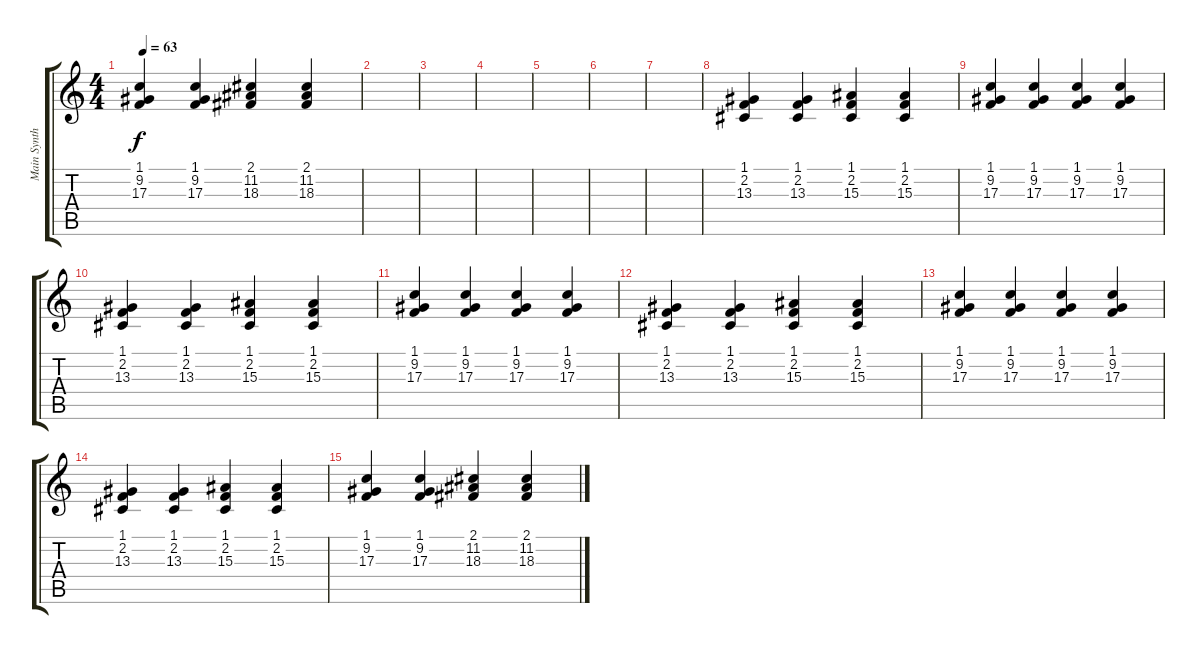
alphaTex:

\track ("Main Synth" "Main Synth") {instrument electricpiano1}
\staff {score tabs}
\tuning (E4 B3 G3 D3 A2 E2) {hide}
\ts (4 4)
\tempo 63
\clef g2
\ks c
(1.1 9.2 17.3).4{dy f} (1.1 9.2 17.3).4 (2.1 11.2 18.3).4 (2.1 11.2 18.3).4 |
|
|
|
|
|
|
(1.1 2.2 13.3).4 (1.1 2.2 13.3).4 (1.1 2.2 15.3).4 (1.1 2.2 15.3).4 |
(1.1 9.2 17.3).4 (1.1 9.2 17.3).4 (1.1 9.2 17.3).4 (1.1 9.2 17.3).4 |
(1.1 2.2 13.3).4 (1.1 2.2 13.3).4 (1.1 2.2 15.3).4 (1.1 2.2 15.3).4 |
(1.1 9.2 17.3).4 (1.1 9.2 17.3).4 (1.1 9.2 17.3).4 (1.1 9.2 17.3).4 |
(1.1 2.2 13.3).4 (1.1 2.2 13.3).4 (1.1 2.2 15.3).4 (1.1 2.2 15.3).4 |
(1.1 9.2 17.3).4 (1.1 9.2 17.3).4 (1.1 9.2 17.3).4 (1.1 9.2 17.3).4 |
(1.1 2.2 13.3).4 (1.1 2.2 13.3).4 (1.1 2.2 15.3).4 (1.1 2.2 15.3).4 |
(1.1 9.2 17.3).4 (1.1 9.2 17.3).4 (2.1 11.2 18.3).4 (2.1 11.2 18.3).4
